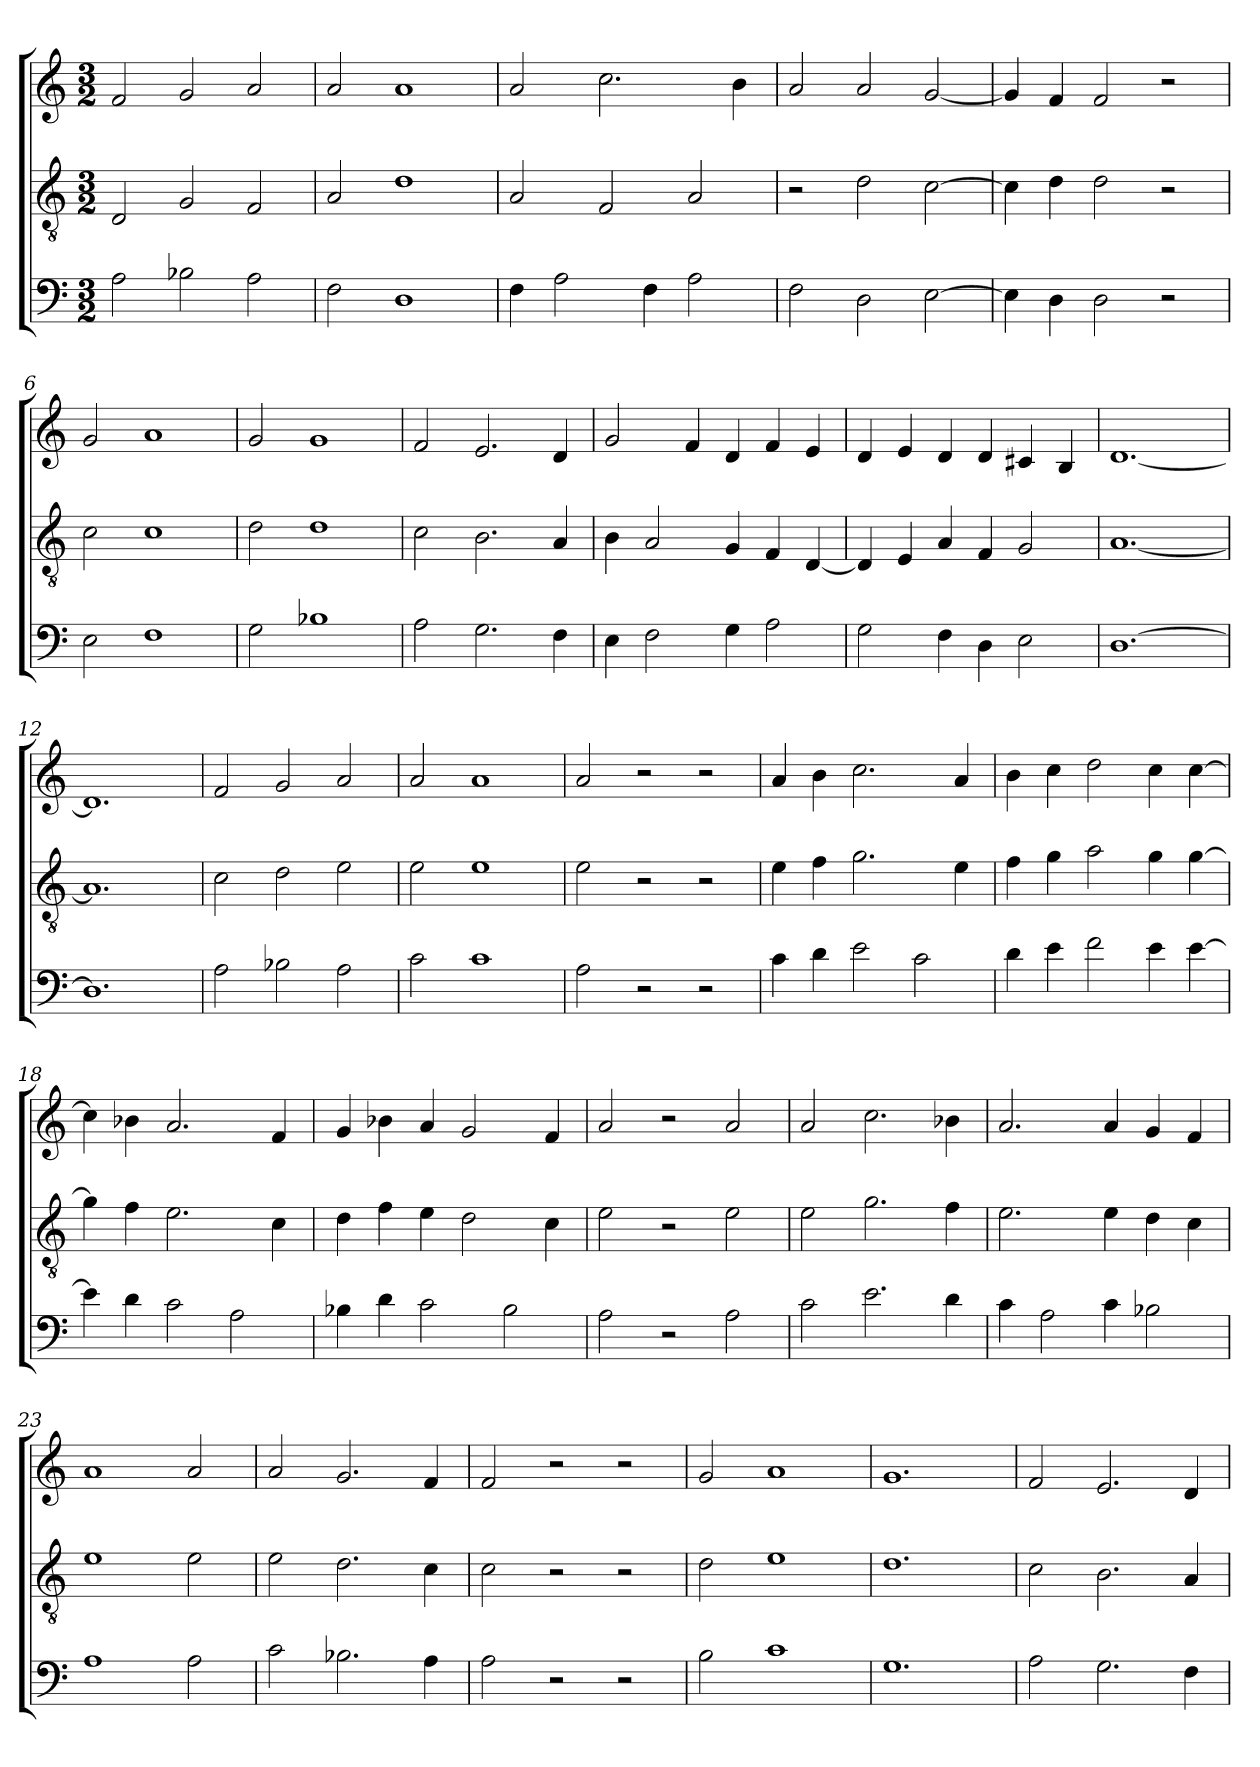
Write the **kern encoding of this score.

**kern	**kern	**kern
*part3	*part2	*part1
*staff3	*staff2	*staff1
*clefF4	*clefGv2	*clefG2
*k[]	*k[]	*k[]
*M3/2	*M3/2	*M3/2
=1	=1	=1
2A	2D	2f
2B-X	2G	2g
2A	2F	2a
=2	=2	=2
2F	2A	2a
1D	1d	1a
=3	=3	=3
4F	2A	2a
2A	.	.
.	2F	2.cc
4F	.	.
2A	2A	.
.	.	4b
=4	=4	=4
2F	2r	2a
2D	2d	2a
[2E	[2c	[2g
=5	=5	=5
4E]	4c]	4g]
4D	4d	4f
2D	2d	2f
2r	2r	2r
=6	=6	=6
2E	2c	2g
1F	1c	1a
=7	=7	=7
2G	2d	2g
1B-X	1d	1g
=8	=8	=8
2A	2c	2f
2.G	2.B	2.e
4F	4A	4d
=9	=9	=9
4E	4B	2g
2F	2A	.
.	.	4f
4G	4G	4d
2A	4F	4f
.	[4D	4e
=10	=10	=10
2G	4D]	4d
.	4E	4e
4F	4A	4d
4D	4F	4d
2E	2G	4c#X
.	.	4B
=11	=11	=11
[1.D	[1.A	[1.d
=12	=12	=12
1.D]	1.A]	1.d]
=13	=13	=13
2A	2c	2f
2B-X	2d	2g
2A	2e	2a
=14	=14	=14
2c	2e	2a
1c	1e	1a
=15	=15	=15
2A	2e	2a
2r	2r	2r
2r	2r	2r
=16	=16	=16
4c	4e	4a
4d	4f	4b
2e	2.g	2.cc
2c	.	.
.	4e	4a
=17	=17	=17
4d	4f	4b
4e	4g	4cc
2f	2a	2dd
4e	4g	4cc
[4e	[4g	[4cc
=18	=18	=18
4e]	4g]	4cc]
4d	4f	4b-X
2c	2.e	2.a
2A	.	.
.	4c	4f
=19	=19	=19
4B-X	4d	4g
4d	4f	4b-X
2c	4e	4a
.	2d	2g
2B-	.	.
.	4c	4f
=20	=20	=20
2A	2e	2a
2r	2r	2r
2A	2e	2a
=21	=21	=21
2c	2e	2a
2.e	2.g	2.cc
4d	4f	4b-X
=22	=22	=22
4c	2.e	2.a
2A	.	.
4c	4e	4a
2B-X	4d	4g
.	4c	4f
=23	=23	=23
1A	1e	1a
2A	2e	2a
=24	=24	=24
2c	2e	2a
2.B-X	2.d	2.g
4A	4c	4f
=25	=25	=25
2A	2c	2f
2r	2r	2r
2r	2r	2r
=26	=26	=26
2B	2d	2g
1c	1e	1a
=27	=27	=27
1.G	1.d	1.g
=28	=28	=28
2A	2c	2f
2.G	2.B	2.e
4F	4A	4d
=	=	=
*-	*-	*-
